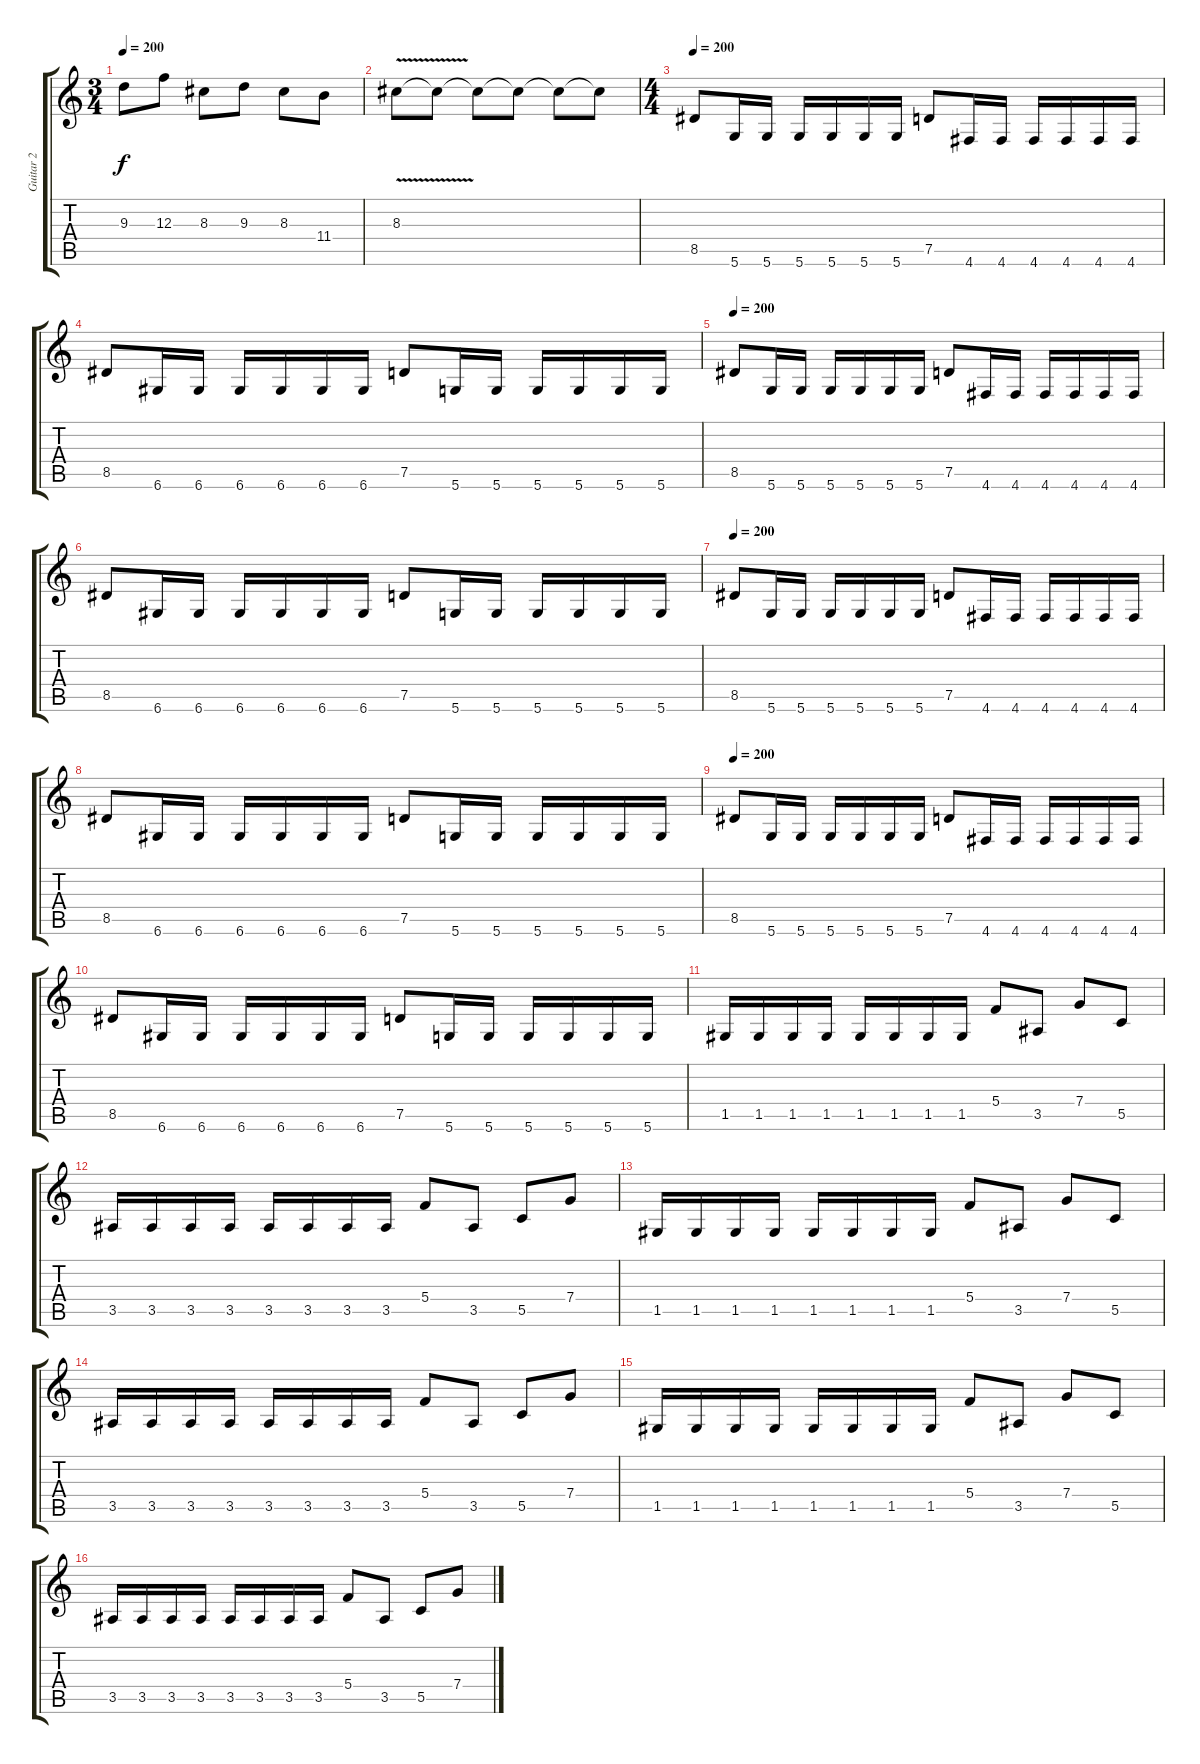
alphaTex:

\track ("Guitar 2" "Guitar 2") {instrument distortionguitar}
\staff {score tabs}
\tuning (D4 A3 F3 C3 G2 D2) {hide}
\ts (3 4)
\tempo 200
\clef g2
\ks c
9.3.8{dy f} 12.3.8 8.3.8 9.3.8 8.3.8 11.4.8 |
8.3{v}.8 8.3{t}.8 8.3{t}.8 8.3{t}.8 8.3{t}.8 8.3{t}.8 |
\ts (4 4)
\tempo 200
8.5.8 5.6.16 5.6.16 5.6.16 5.6.16 5.6.16 5.6.16 7.5.8 4.6.16 4.6.16 4.6.16 4.6.16 4.6.16 4.6.16 |
8.5.8 6.6.16 6.6.16 6.6.16 6.6.16 6.6.16 6.6.16 7.5.8 5.6.16 5.6.16 5.6.16 5.6.16 5.6.16 5.6.16 |
\tempo 200
8.5.8 5.6.16 5.6.16 5.6.16 5.6.16 5.6.16 5.6.16 7.5.8 4.6.16 4.6.16 4.6.16 4.6.16 4.6.16 4.6.16 |
8.5.8 6.6.16 6.6.16 6.6.16 6.6.16 6.6.16 6.6.16 7.5.8 5.6.16 5.6.16 5.6.16 5.6.16 5.6.16 5.6.16 |
\tempo 200
8.5.8 5.6.16 5.6.16 5.6.16 5.6.16 5.6.16 5.6.16 7.5.8 4.6.16 4.6.16 4.6.16 4.6.16 4.6.16 4.6.16 |
8.5.8 6.6.16 6.6.16 6.6.16 6.6.16 6.6.16 6.6.16 7.5.8 5.6.16 5.6.16 5.6.16 5.6.16 5.6.16 5.6.16 |
\tempo 200
8.5.8 5.6.16 5.6.16 5.6.16 5.6.16 5.6.16 5.6.16 7.5.8 4.6.16 4.6.16 4.6.16 4.6.16 4.6.16 4.6.16 |
8.5.8 6.6.16 6.6.16 6.6.16 6.6.16 6.6.16 6.6.16 7.5.8 5.6.16 5.6.16 5.6.16 5.6.16 5.6.16 5.6.16 |
1.5.16 1.5.16 1.5.16 1.5.16 1.5.16 1.5.16 1.5.16 1.5.16 5.4.8 3.5.8 7.4.8 5.5.8 |
3.5.16 3.5.16 3.5.16 3.5.16 3.5.16 3.5.16 3.5.16 3.5.16 5.4.8 3.5.8 5.5.8 7.4.8 |
1.5.16 1.5.16 1.5.16 1.5.16 1.5.16 1.5.16 1.5.16 1.5.16 5.4.8 3.5.8 7.4.8 5.5.8 |
3.5.16 3.5.16 3.5.16 3.5.16 3.5.16 3.5.16 3.5.16 3.5.16 5.4.8 3.5.8 5.5.8 7.4.8 |
1.5.16 1.5.16 1.5.16 1.5.16 1.5.16 1.5.16 1.5.16 1.5.16 5.4.8 3.5.8 7.4.8 5.5.8 |
3.5.16 3.5.16 3.5.16 3.5.16 3.5.16 3.5.16 3.5.16 3.5.16 5.4.8 3.5.8 5.5.8 7.4.8
